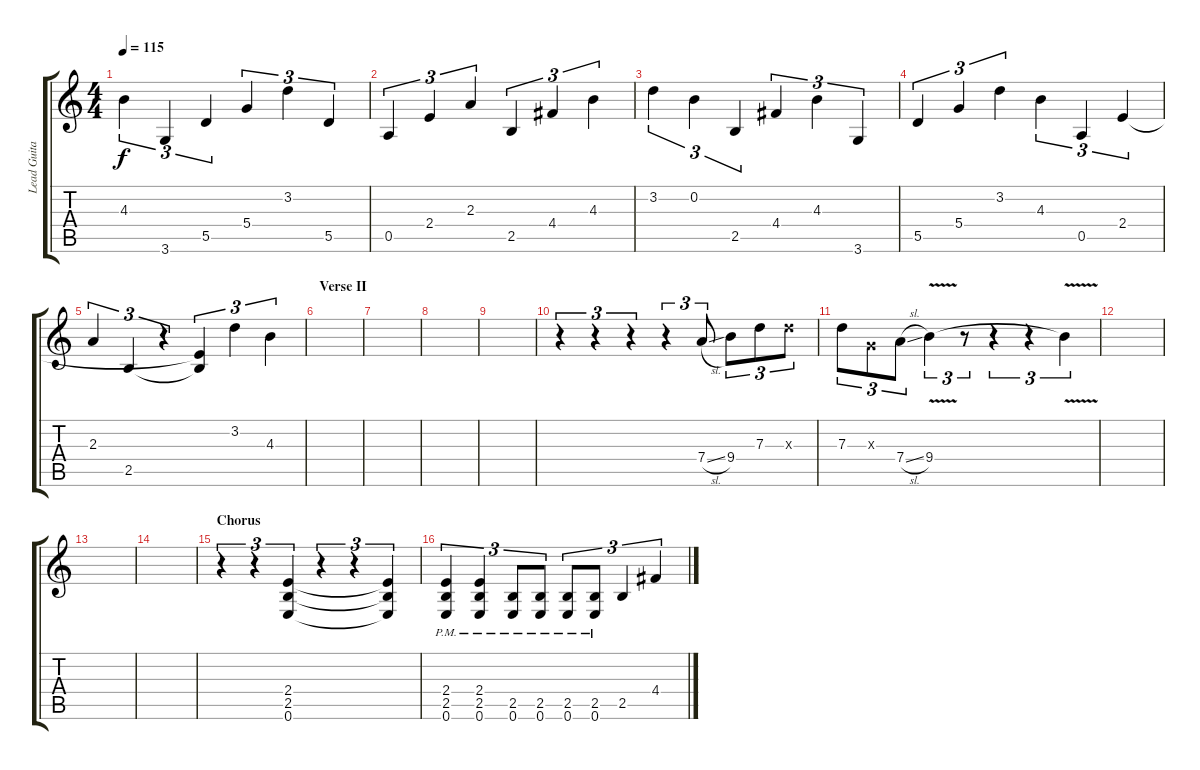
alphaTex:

\track ("Lead Guitar" "Lead Guita") {instrument distortionguitar}
\staff {score tabs}
\tuning (E4 B3 G3 D3 A2 E2) {hide}
\ts (4 4)
\tempo 115
\clef g2
\ks c
4.3.4{tu (3 2) dy f} 3.6.4{tu (3 2)} 5.5.4{tu (3 2)} 5.4.4{tu (3 2)} 3.2.4{tu (3 2)} 5.5.4{tu (3 2)} |
0.5.4{tu (3 2)} 2.4.4{tu (3 2)} 2.3.4{tu (3 2)} 2.5.4{tu (3 2)} 4.4.4{tu (3 2)} 4.3.4{tu (3 2)} |
3.2.4{tu (3 2)} 0.2.4{tu (3 2)} 2.5.4{tu (3 2)} 4.4.4{tu (3 2)} 4.3.4{tu (3 2)} 3.6.4{tu (3 2)} |
5.5.4{tu (3 2)} 5.4.4{tu (3 2)} 3.2.4{tu (3 2)} 4.3.4{tu (3 2)} 0.5.4{tu (3 2)} 2.4.4{tu (3 2)} |
2.3.4{tu (3 2)} 2.5.4{tu (3 2)} r.4{tu (3 2)} (2.4{t} 2.5{t}).4{tu (3 2)} 3.2.4{tu (3 2)} 4.3.4{tu (3 2)} |
\section ("" "Verse II")
|
|
|
|
r.4{tu (3 2) volume 16 instrument distortionguitar} r.4{tu (3 2)} r.4{tu (3 2)} r.4{tu (3 2)} 7.4{sl}.8{tu (3 2)} 9.4.8{tu (3 2)} 7.3.8{tu (3 2)} 7.3{x}.8{tu (3 2)} |
7.3.8{tu (3 2)} 0.3{x}.8{tu (3 2)} 7.4{sl}.8{tu (3 2)} 9.4{v}.4{tu (3 2) volume 4} r.8{tu (3 2)} r.4{tu (3 2)} r.4{tu (3 2)} 9.4{t}.4{tu (3 2)} |
|
|
|
\section ("" "Chorus")
r.4{tu (3 2)} r.4{tu (3 2)} (2.4 2.5 0.6).4{tu (3 2)} r.4{tu (3 2)} r.4{tu (3 2)} (2.4{t} 2.5{t} 0.6{t}).4{tu (3 2)} |
(2.4 2.5{pm} 0.6).4{tu (3 2)} (2.4 2.5{pm} 0.6).4{tu (3 2)} (2.5{pm} 0.6).8{tu (3 2)} (2.5{pm} 0.6).8{tu (3 2)} (2.5{pm} 0.6).8{tu (3 2)} (2.5{pm} 0.6).8{tu (3 2)} 2.5.4{tu (3 2) volume 12 instrument acousticguitarsteel} 4.4.4{tu (3 2)}
